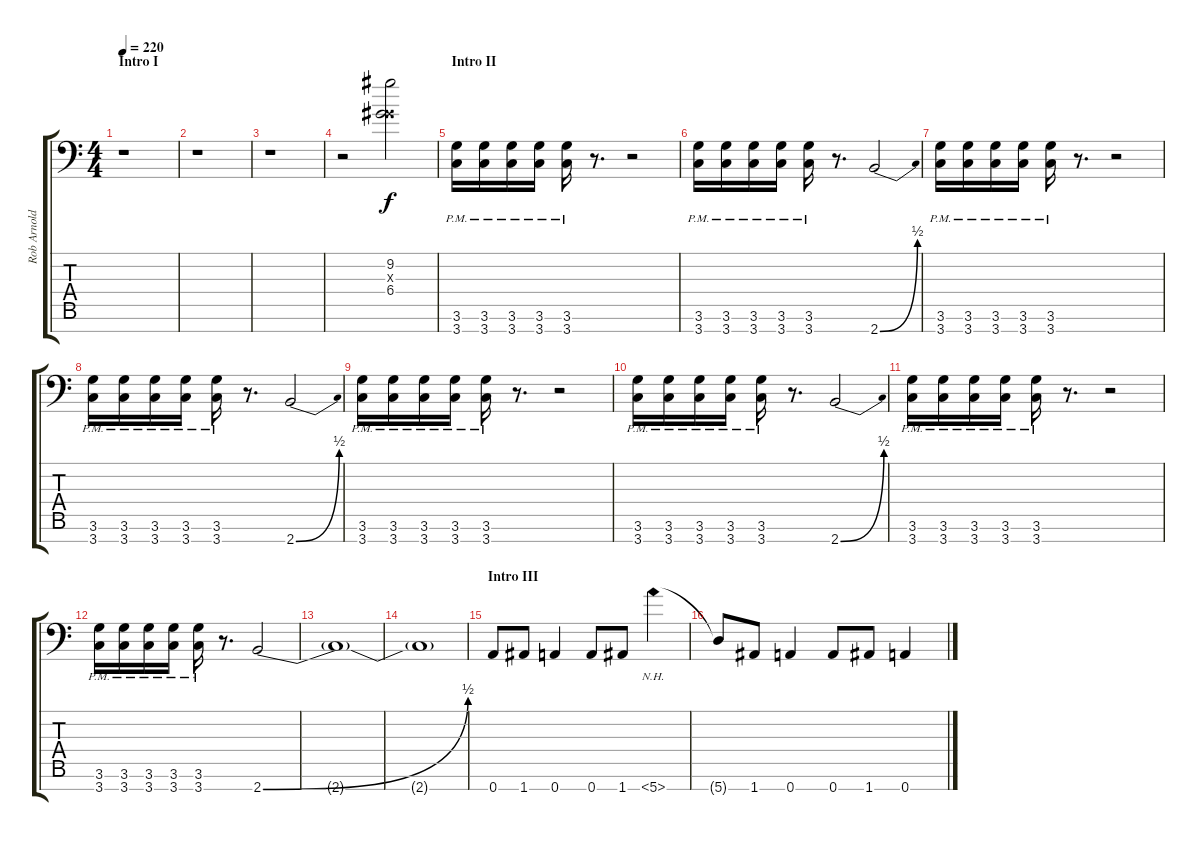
\track ("Rob Arnold - Guitar" "Rob Arnold") {instrument distortionguitar}
\staff {score tabs}
\tuning (E4 B3 G3 D3 A2 E2 A1) {hide}
\ts (4 4)
\section ("" "Intro I")
\tempo 220
\clef f4
\ks c
r.1{dy f instrument distortionguitar} |
r.1 |
r.1 |
r.2 (9.2 0.3{x} 6.4).2 |
\section ("" "Intro II")
(3.6{pm} 3.7{pm}).16 (3.6{pm} 3.7{pm}).16 (3.6{pm} 3.7{pm}).16 (3.6{pm} 3.7{pm}).16 (3.6{pm} 3.7{pm}).16 r.8{d} r.2 |
(3.6{pm} 3.7{pm}).16 (3.6{pm} 3.7{pm}).16 (3.6{pm} 3.7{pm}).16 (3.6{pm} 3.7{pm}).16 (3.6{pm} 3.7{pm}).16 r.8{d} 2.7{be (bend 0 0 60 2)}.2 |
(3.6{pm} 3.7{pm}).16 (3.6{pm} 3.7{pm}).16 (3.6{pm} 3.7{pm}).16 (3.6{pm} 3.7{pm}).16 (3.6{pm} 3.7{pm}).16 r.8{d} r.2 |
(3.6{pm} 3.7{pm}).16 (3.6{pm} 3.7{pm}).16 (3.6{pm} 3.7{pm}).16 (3.6{pm} 3.7{pm}).16 (3.6{pm} 3.7{pm}).16 r.8{d} 2.7{be (bend 0 0 60 2)}.2 |
(3.6{pm} 3.7{pm}).16 (3.6{pm} 3.7{pm}).16 (3.6{pm} 3.7{pm}).16 (3.6{pm} 3.7{pm}).16 (3.6{pm} 3.7{pm}).16 r.8{d} r.2 |
(3.6{pm} 3.7{pm}).16 (3.6{pm} 3.7{pm}).16 (3.6{pm} 3.7{pm}).16 (3.6{pm} 3.7{pm}).16 (3.6{pm} 3.7{pm}).16 r.8{d} 2.7{be (bend 0 0 60 2)}.2 |
(3.6{pm} 3.7{pm}).16 (3.6{pm} 3.7{pm}).16 (3.6{pm} 3.7{pm}).16 (3.6{pm} 3.7{pm}).16 (3.6{pm} 3.7{pm}).16 r.8{d} r.2 |
(3.6{pm} 3.7{pm}).16 (3.6{pm} 3.7{pm}).16 (3.6{pm} 3.7{pm}).16 (3.6{pm} 3.7{pm}).16 (3.6{pm} 3.7{pm}).16 r.8{d} 2.7{be (bend 0 0 60 2)}.2 |
2.7{t}.1 |
2.7{t}.1 |
\section ("" "Intro III")
0.7.8 1.7.8 0.7.4 0.7.8 1.7.8 5.7{nh}.4 |
5.7{t}.8 1.7.8 0.7.4 0.7.8 1.7.8 0.7.4
